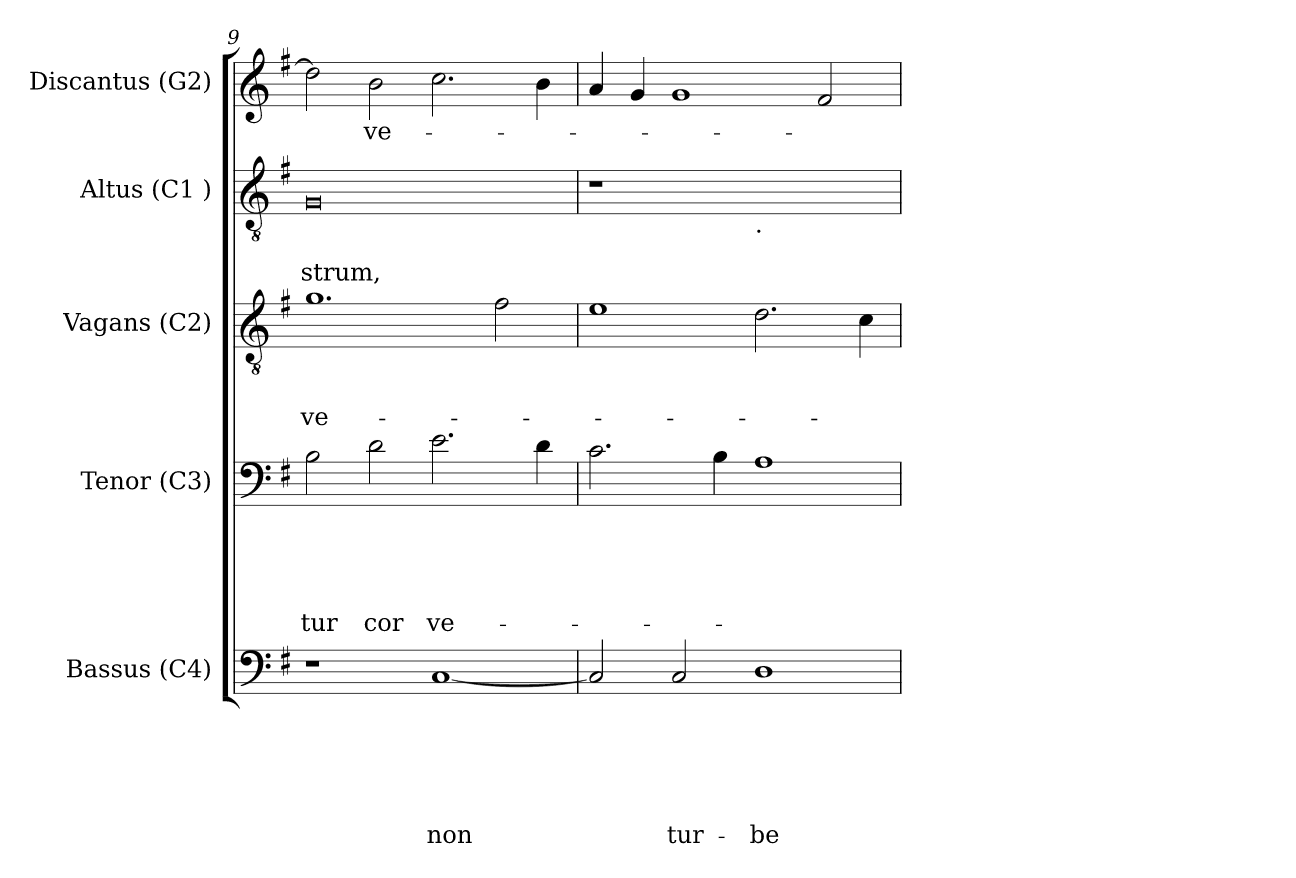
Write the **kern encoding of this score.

**kern	**text	**text	**text	**text	**text	**text	**kern	**text	**text	**text	**text	**text	**kern	**text	**text	**text	**kern	**text	**text	**kern	**text
*part5	*part5	*part5	*part5	*part5	*part5	*part5	*part4	*part4	*part4	*part4	*part4	*part4	*part3	*part3	*part3	*part3	*part2	*part2	*part2	*part1	*part1
*staff5	*staff5	*staff5	*staff5	*staff5	*staff5	*staff5	*staff4	*staff4	*staff4	*staff4	*staff4	*staff4	*staff3	*staff3	*staff3	*staff3	*staff2	*staff2	*staff2	*staff1	*staff1
*I"Bassus (C4)	*	*	*	*	*	*	*I"Tenor (C3)	*	*	*	*	*	*I"Vagans (C2)	*	*	*	*I"Altus (C1 )	*	*	*I"Discantus (G2)	*
*I'B.	*	*	*	*	*	*	*I'T.	*	*	*	*	*	*I'V.	*	*	*	*I'A.	*	*	*I'D.	*
!!LO:PB:g=z
*clefF4	*	*	*	*	*	*	*clefF4	*	*	*	*	*	*clefGv2	*	*	*	*clefGv2	*	*	*clefG2	*
*k[f#]	*	*	*	*	*	*	*k[f#]	*	*	*	*	*	*k[f#]	*	*	*	*k[f#]	*	*	*k[f#]	*
*G:	*	*	*	*	*	*	*G:	*	*	*	*	*	*G:	*	*	*	*G:	*	*	*G:	*
=9	=9	=9	=9	=9	=9	=9	=9	=9	=9	=9	=9	=9	=9	=9	=9	=9	=9	=9	=9	=9	=9
!	!	!	!	!	!	!	!	!	!	!	!	!LO:LY:b	!	!	!	!LO:LY:b	!	!	!LO:LY:b	!	!
1r	.	.	.	.	.	.	2B\	.	.	.	.	-tur	1.g	.	.	ve-	0G	.	-strum,	2dd\]	.
!	!	!	!	!	!	!	!	!	!	!	!	!LO:LY:b	!	!	!	!	!	!	!	!	!LO:LY:b
.	.	.	.	.	.	.	2d\	.	.	.	.	cor	.	.	.	.	.	.	.	2b\	ve-
!	!	!	!	!	!	!LO:LY:b	!	!	!	!	!	!LO:LY:b	!	!	!	!	!	!	!	!	!
[<1C	.	.	.	.	.	non	2.e\	.	.	.	.	ve-	.	.	.	.	.	.	.	2.cc\	.
.	.	.	.	.	.	.	.	.	.	.	.	.	2f#\	.	.	.	.	.	.	.	.
.	.	.	.	.	.	.	4d\	.	.	.	.	.	.	.	.	.	.	.	.	4b\	.
=10	=10	=10	=10	=10	=10	=10	=10	=10	=10	=10	=10	=10	=10	=10	=10	=10	=10	=10	=10	=10	=10
2C/]	.	.	.	.	.	.	2.c\	.	.	.	.	.	1e	.	.	.	1r	.	.	4a/	.
.	.	.	.	.	.	.	.	.	.	.	.	.	.	.	.	.	.	.	.	4g/	.
!	!	!	!	!	!	!LO:LY:b	!	!	!	!	!	!	!	!	!	!	!	!	!	!	!
2C/	.	.	.	.	.	tur-	.	.	.	.	.	.	.	.	.	.	.	.	.	1g	.
.	.	.	.	.	.	.	4B\	.	.	.	.	.	.	.	.	.	.	.	.	.	.
!	!	!	!	!	!	!	!	!	!	!	!	!	!	!	!	!	!LO:TX:b:t=.	!	!	!	!
!	!	!	!	!	!	!LO:LY:b	!	!	!	!	!	!	!	!	!	!	!	!	!	!	!
1D	.	.	.	.	.	-be-	1A	.	.	.	.	.	2.d\	.	.	.	1ryy	.	.	.	.
.	.	.	.	.	.	.	.	.	.	.	.	.	.	.	.	.	.	.	.	2f#/	.
.	.	.	.	.	.	.	.	.	.	.	.	.	4c\	.	.	.	.	.	.	.	.
=	=	=	=	=	=	=	=	=	=	=	=	=	=	=	=	=	=	=	=	=	=
*-	*-	*-	*-	*-	*-	*-	*-	*-	*-	*-	*-	*-	*-	*-	*-	*-	*-	*-	*-	*-	*-
